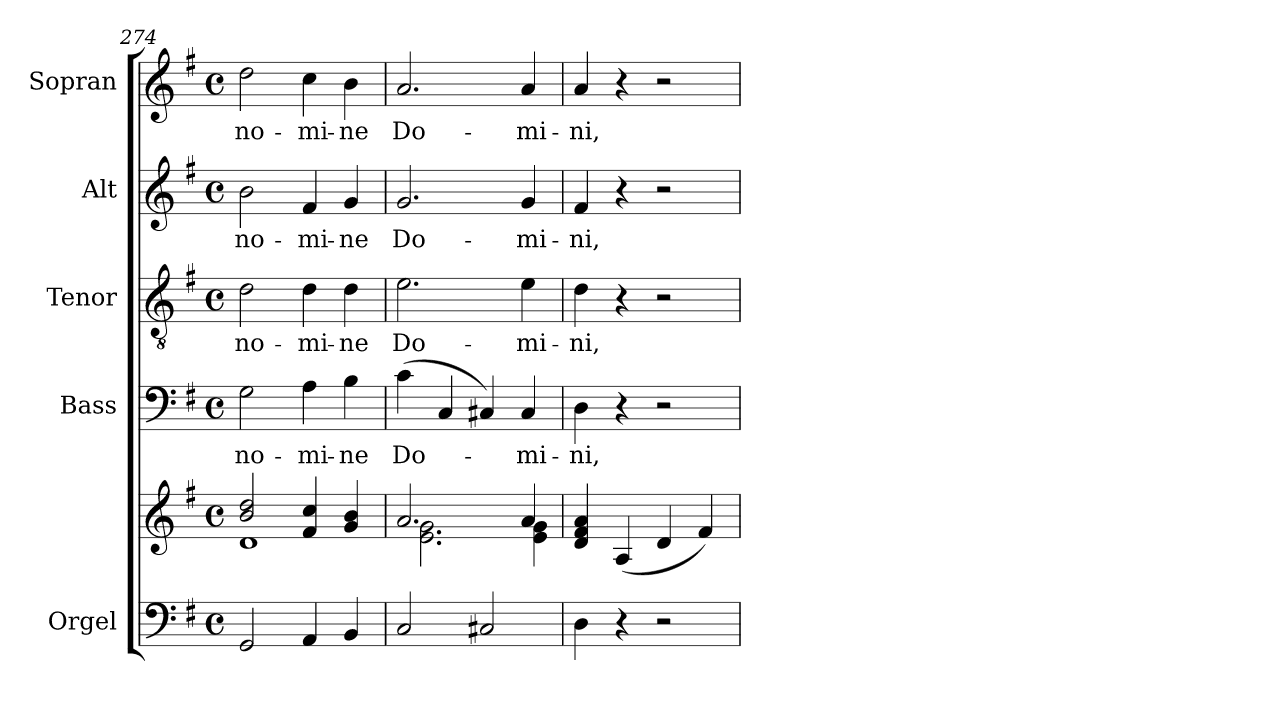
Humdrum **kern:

**kern	**kern	**kern	**text	**kern	**text	**kern	**text	**kern	**text
*part5	*part5	*part4	*part4	*part3	*part3	*part2	*part2	*part1	*part1
*staff6	*staff5	*staff4	*staff4	*staff3	*staff3	*staff2	*staff2	*staff1	*staff1
*I"Orgel	*	*I"Bass	*	*I"Tenor	*	*I"Alt	*	*I"Sopran	*
*I'Org.	*	*I'B.	*	*I'T.	*	*I'A.	*	*I'S.	*
*clefF4	*clefG2	*clefF4	*	*clefGv2	*	*clefG2	*	*clefG2	*
*k[f#]	*k[f#]	*k[f#]	*	*k[f#]	*	*k[f#]	*	*k[f#]	*
*G:	*G:	*G:	*	*G:	*	*G:	*	*G:	*
*M4/4	*M4/4	*M4/4	*	*M4/4	*	*M4/4	*	*M4/4	*
*met(c)	*met(c)	*met(c)	*	*met(c)	*	*met(c)	*	*met(c)	*
=274	=274	=274	=274	=274	=274	=274	=274	=274	=274
*	*^	*	*	*	*	*	*	*	*
2GG/	2b/ 2dd/	1d	2G\	no-	2d\	no-	2b\	no-	2dd\	no-
4AA/	4f#/ 4cc/	.	4A\	-mi-	4d\	-mi-	4f#/	-mi-	4cc\	-mi-
4BB/	4g/ 4b/	.	4B\	-ne	4d\	-ne	4g/	-ne	4b\	-ne
!!LO:LB:g=z
=275	=275	=275	=275	=275	=275	=275	=275	=275	=275	=275
2C/	2.a/	2.e\ 2.g\	(4c\	Do-	2.e\	Do-	2.g/	Do-	2.a/	Do-
.	.	.	4C/	.	.	.	.	.	.	.
2C#X/	.	.	4C#X/)	.	.	.	.	.	.	.
.	4a/	4e\ 4g\	4C#/	-mi-	4e\	-mi-	4g/	-mi-	4a/	-mi-
*	*v	*v	*	*	*	*	*	*	*	*
=276	=276	=276	=276	=276	=276	=276	=276	=276	=276
4D\	4d/ 4f#/ 4a/	4D\	-ni,	4d\	-ni,	4f#/	-ni,	4a/	-ni,
4r	(4A/	4r	.	4r	.	4r	.	4r	.
2r	4d/	2r	.	2r	.	2r	.	2r	.
.	4f#/)	.	.	.	.	.	.	.	.
=	=	=	=	=	=	=	=	=	=
*-	*-	*-	*-	*-	*-	*-	*-	*-	*-
